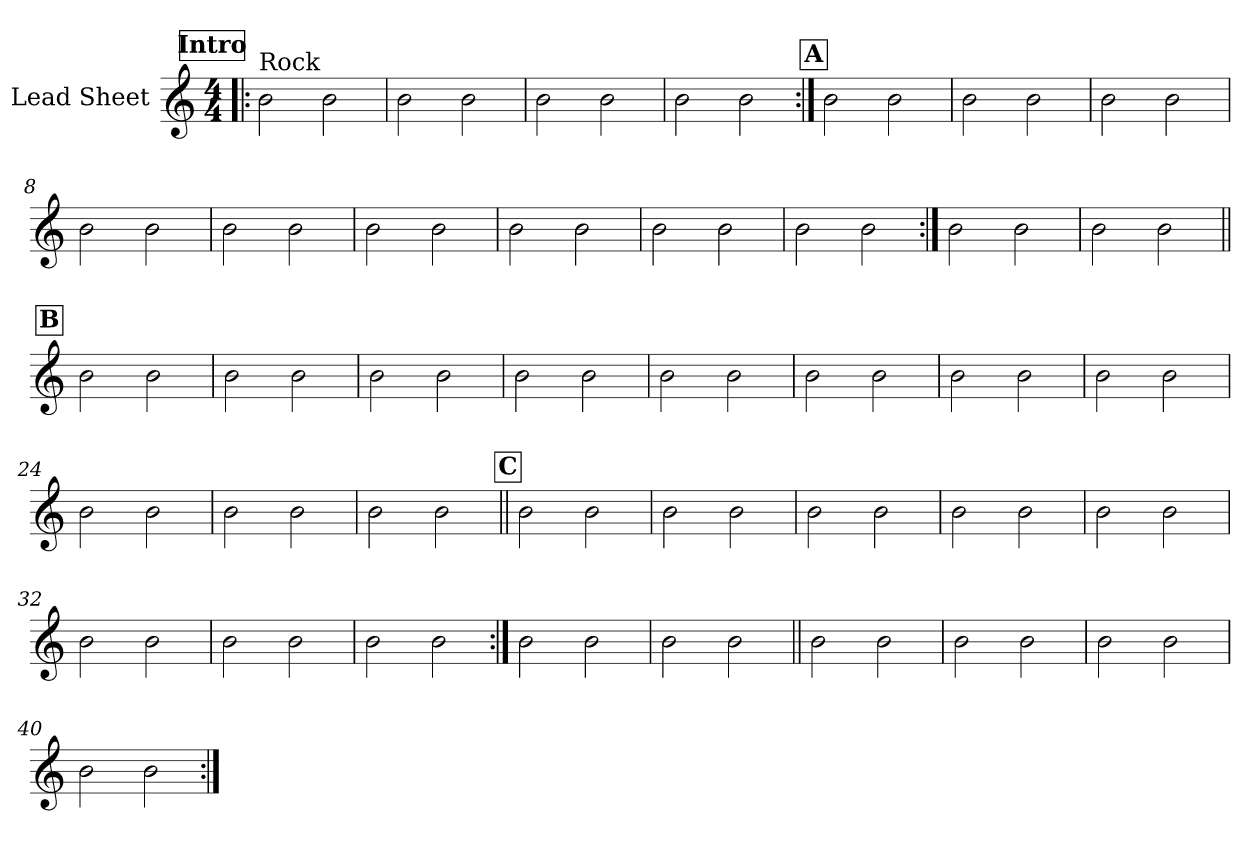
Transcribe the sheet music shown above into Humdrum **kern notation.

**kern
*part1
*staff1
*I"Lead Sheet
*clefG2
*k[]
*M4/4
*MM111
!!LO:REH:place=s1:a:fs=14:t=Intro
=1!|:
!LO:TX:a:t=Rock
2b\
2b\
=2
2b\
2b\
=3
2b\
2b\
=4
2b\
2b\
!!LO:LB:g=z
!!LO:REH:place=s1:a:fs=14:t=A
=5:|!
2b\
2b\
=6
2b\
2b\
=7
2b\
2b\
=8
2b\
2b\
!!LO:LB:g=z
=9
2b\
2b\
=10
2b\
2b\
=11
2b\
2b\
=12
2b\
2b\
!!LO:LB:g=z
=13
2b\
2b\
=14:|!
2b\
2b\
=15
2b\
2b\
!!LO:LB:g=z
!!LO:REH:place=s1:a:fs=14:t=B
=16||
2b\
2b\
=17
2b\
2b\
=18
2b\
2b\
=19
2b\
2b\
!!LO:LB:g=z
=20
2b\
2b\
=21
2b\
2b\
=22
2b\
2b\
=23
2b\
2b\
!!LO:LB:g=z
=24
2b\
2b\
=25
2b\
2b\
=26
2b\
2b\
!!LO:LB:g=z
!!LO:REH:place=s1:a:fs=14:t=C
=27||
2b\
2b\
=28
2b\
2b\
=29
2b\
2b\
=30
2b\
2b\
!!LO:LB:g=z
=31
2b\
2b\
=32
2b\
2b\
=33
2b\
2b\
=34
2b\
2b\
!!LO:LB:g=z
=35:|!
2b\
2b\
=36
2b\
2b\
!!LO:PB:g=z
=37||
2b\
2b\
=38
2b\
2b\
=39
2b\
2b\
=40
2b\
2b\
=:|!
*-
